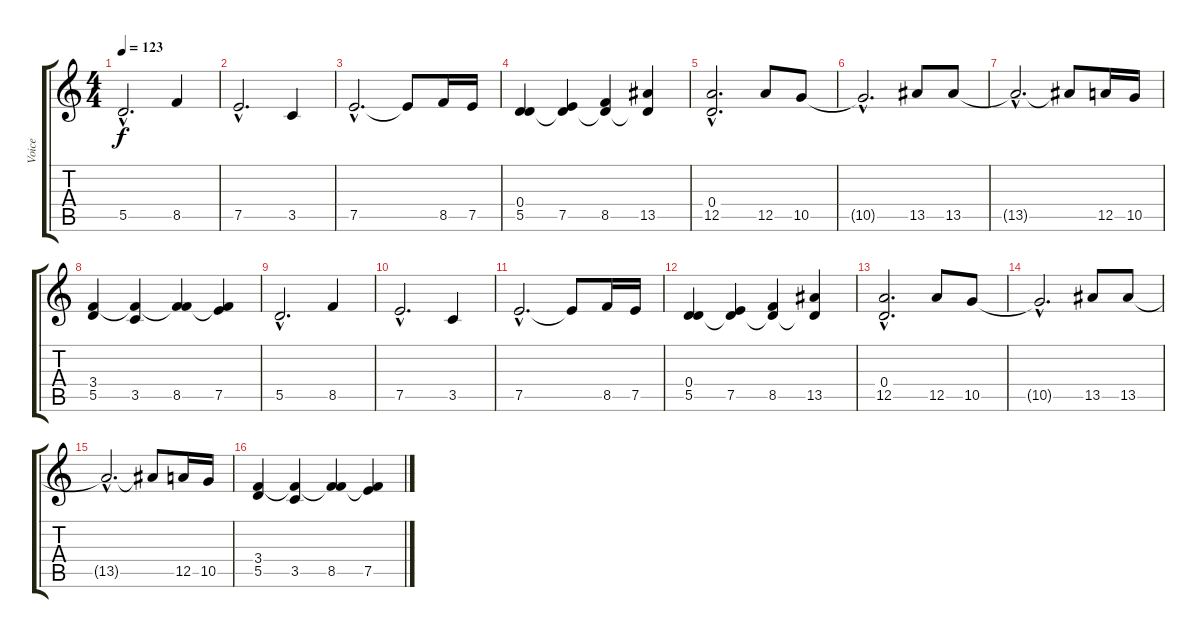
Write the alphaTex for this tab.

\track ("Voice" "Voice") {instrument acousticguitarnylon}
\staff {score tabs}
\tuning (E4 B3 G3 D3 A2 D2) {hide}
\ts (4 4)
\tempo 123
\clef g2
\ks c
5.5{hac}.2{d dy f} 8.5.4 |
7.5{hac}.2{d} 3.5.4 |
7.5{hac}.2{d} 7.5{t}.8 8.5.16 7.5.16 |
(0.4 5.5).4 (0.4{t} 7.5).4 (0.4{t} 8.5).4 (0.4{t} 13.5).4 |
(0.4{hac} 12.5{hac}).2{d} 12.5.8 10.5.8 |
10.5{hac t}.2{d} 13.5.8 13.5.8 |
13.5{hac t}.2{d} 13.5{t}.8 12.5.16 10.5.16 |
(3.4 5.5).4 (3.4{t} 3.5).4 (3.4{t} 8.5).4 (3.4{t} 7.5).4 |
5.5{hac}.2{d} 8.5.4 |
7.5{hac}.2{d} 3.5.4 |
7.5{hac}.2{d} 7.5{t}.8 8.5.16 7.5.16 |
(0.4 5.5).4 (0.4{t} 7.5).4 (0.4{t} 8.5).4 (0.4{t} 13.5).4 |
(0.4{hac} 12.5{hac}).2{d} 12.5.8 10.5.8 |
10.5{hac t}.2{d} 13.5.8 13.5.8 |
13.5{hac t}.2{d} 13.5{t}.8 12.5.16 10.5.16 |
(3.4 5.5).4 (3.4{t} 3.5).4 (3.4{t} 8.5).4 (3.4{t} 7.5).4
